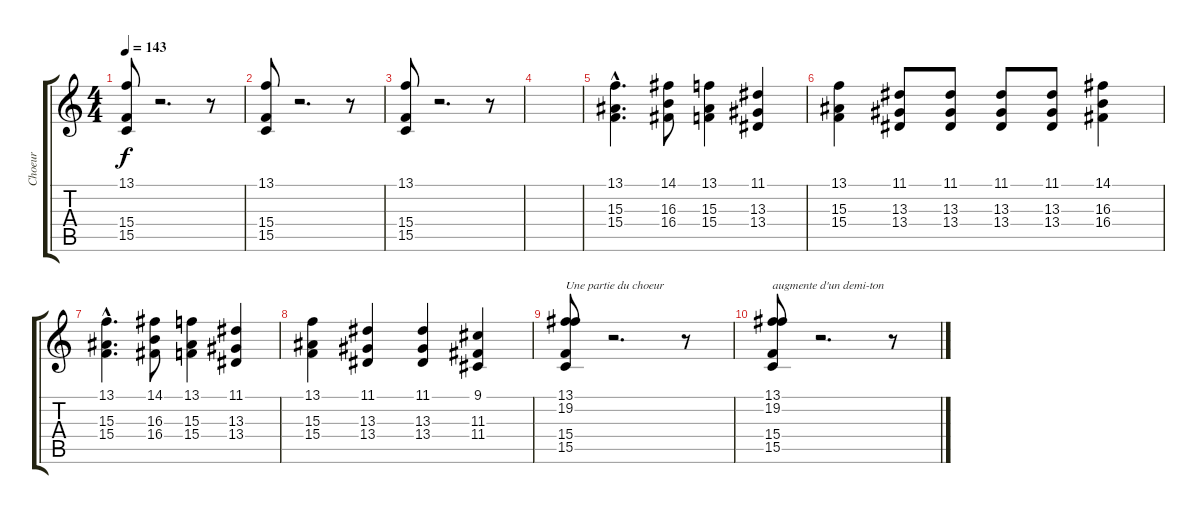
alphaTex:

\track ("Choeur" "Choeur") {instrument choiraahs}
\staff {score tabs}
\tuning (E4 B3 G3 D3 A2 E2) {hide}
\ts (4 4)
\tempo 143
\clef g2
\ks c
(13.1 15.4 15.5).8{dy f} r.2{d} r.8 |
(13.1 15.4 15.5).8 r.2{d} r.8 |
(13.1 15.4 15.5).8 r.2{d} r.8 |
|
(13.1{hac} 15.3{hac} 15.4{hac}).4{d} (14.1 16.3 16.4).8 (13.1 15.3 15.4).4 (11.1 13.3 13.4).4 |
(13.1 15.3 15.4).4 (11.1 13.3 13.4).8 (11.1 13.3 13.4).8 (11.1 13.3 13.4).8 (11.1 13.3 13.4).8 (14.1 16.3 16.4).4 |
(13.1{hac} 15.3{hac} 15.4{hac}).4{d} (14.1 16.3 16.4).8 (13.1 15.3 15.4).4 (11.1 13.3 13.4).4 |
(13.1 15.3 15.4).4 (11.1 13.3 13.4).4 (11.1 13.3 13.4).4 (9.1 11.3 11.4).4 |
(13.1 19.2 15.4 15.5).8{txt "Une partie du choeur"} r.2{d} r.8 |
(13.1 19.2 15.4 15.5).8{txt "augmente d'un demi-ton"} r.2{d} r.8
